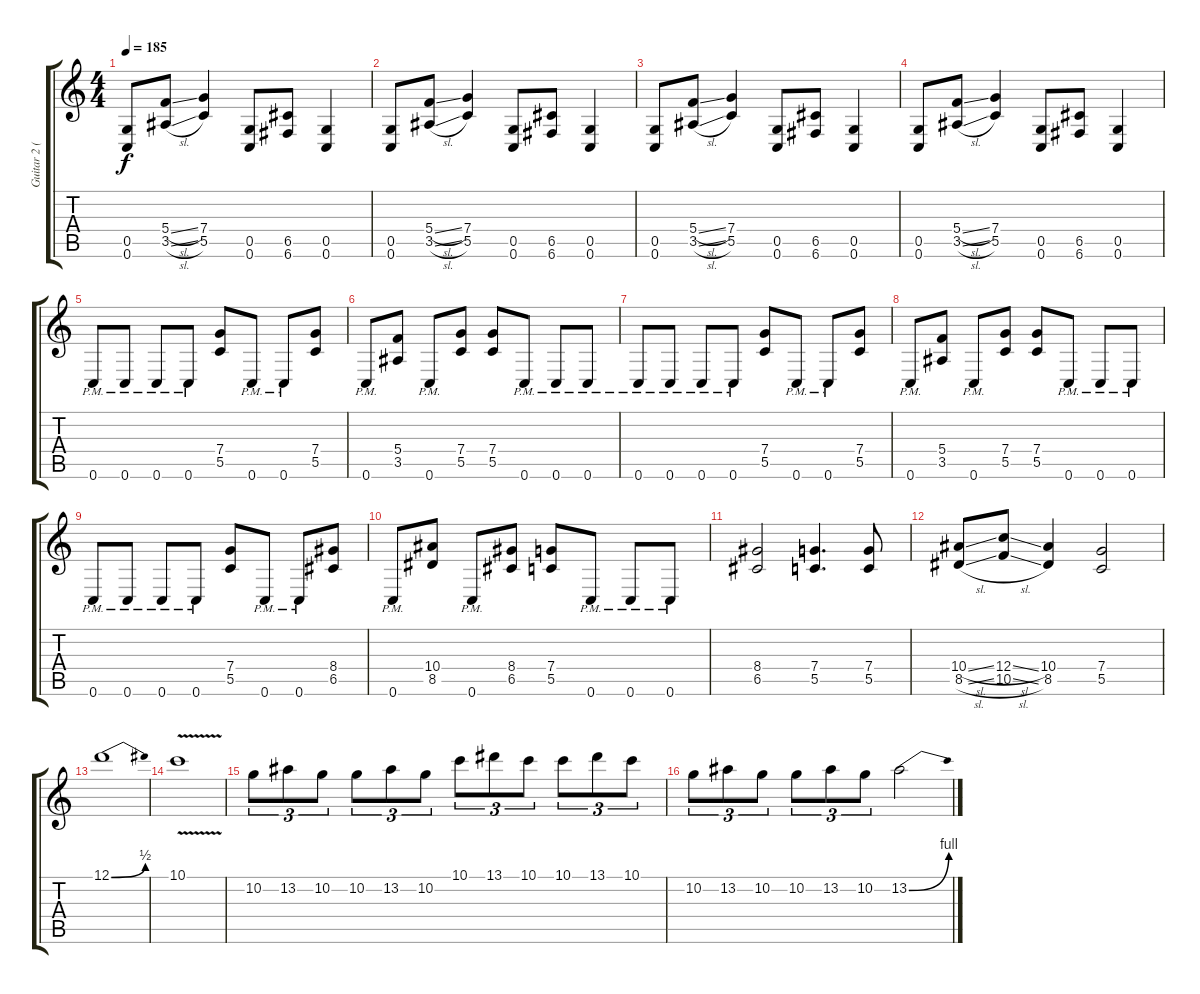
\track ("Guitar 2 (and solos)" "Guitar 2 (") {instrument overdrivenguitar}
\staff {score tabs}
\tuning (D4 A3 F3 C3 G2 C2) {hide}
\ts (4 4)
\tempo 185
\clef g2
\ks c
(0.5 0.6).8{dy f} (5.4{sl} 3.5{sl}).8 (7.4 5.5).4 (0.5 0.6).8 (6.5 6.6).8 (0.5 0.6).4 |
(0.5 0.6).8 (5.4{sl} 3.5{sl}).8 (7.4 5.5).4 (0.5 0.6).8 (6.5 6.6).8 (0.5 0.6).4 |
(0.5 0.6).8 (5.4{sl} 3.5{sl}).8 (7.4 5.5).4 (0.5 0.6).8 (6.5 6.6).8 (0.5 0.6).4 |
(0.5 0.6).8 (5.4{sl} 3.5{sl}).8 (7.4 5.5).4 (0.5 0.6).8 (6.5 6.6).8 (0.5 0.6).4 |
0.6{pm}.8 0.6{pm}.8 0.6{pm}.8 0.6{pm}.8 (7.4 5.5).8 0.6{pm}.8 0.6{pm}.8 (7.4 5.5).8 |
0.6{pm}.8 (5.4 3.5).8 0.6{pm}.8 (7.4 5.5).8 (7.4 5.5).8 0.6{pm}.8 0.6{pm}.8 0.6{pm}.8 |
0.6{pm}.8 0.6{pm}.8 0.6{pm}.8 0.6{pm}.8 (7.4 5.5).8 0.6{pm}.8 0.6{pm}.8 (7.4 5.5).8 |
0.6{pm}.8 (5.4 3.5).8 0.6{pm}.8 (7.4 5.5).8 (7.4 5.5).8 0.6{pm}.8 0.6{pm}.8 0.6{pm}.8 |
0.6{pm}.8 0.6{pm}.8 0.6{pm}.8 0.6{pm}.8 (7.4 5.5).8 0.6{pm}.8 0.6{pm}.8 (8.4 6.5).8 |
0.6{pm}.8 (10.4 8.5).8 0.6{pm}.8 (8.4 6.5).8 (7.4 5.5).8 0.6{pm}.8 0.6{pm}.8 0.6{pm}.8 |
(8.4 6.5).2 (7.4 5.5).4{d} (7.4 5.5).8 |
(10.4{sl} 8.5{sl}).8 (12.4{sl} 10.5{sl}).8 (10.4 8.5).4 (7.4 5.5).2 |
12.1{be (bend 0 0 60 2)}.1 |
10.1{v}.1 |
10.2.8{tu (3 2)} 13.2.8{tu (3 2)} 10.2.8{tu (3 2)} 10.2.8{tu (3 2)} 13.2.8{tu (3 2)} 10.2.8{tu (3 2)} 10.1.8{tu (3 2)} 13.1.8{tu (3 2)} 10.1.8{tu (3 2)} 10.1.8{tu (3 2)} 13.1.8{tu (3 2)} 10.1.8{tu (3 2)} |
10.2.8{tu (3 2)} 13.2.8{tu (3 2)} 10.2.8{tu (3 2)} 10.2.8{tu (3 2)} 13.2.8{tu (3 2)} 10.2.8{tu (3 2)} 13.2{be (bend 0 0 60 4)}.2
